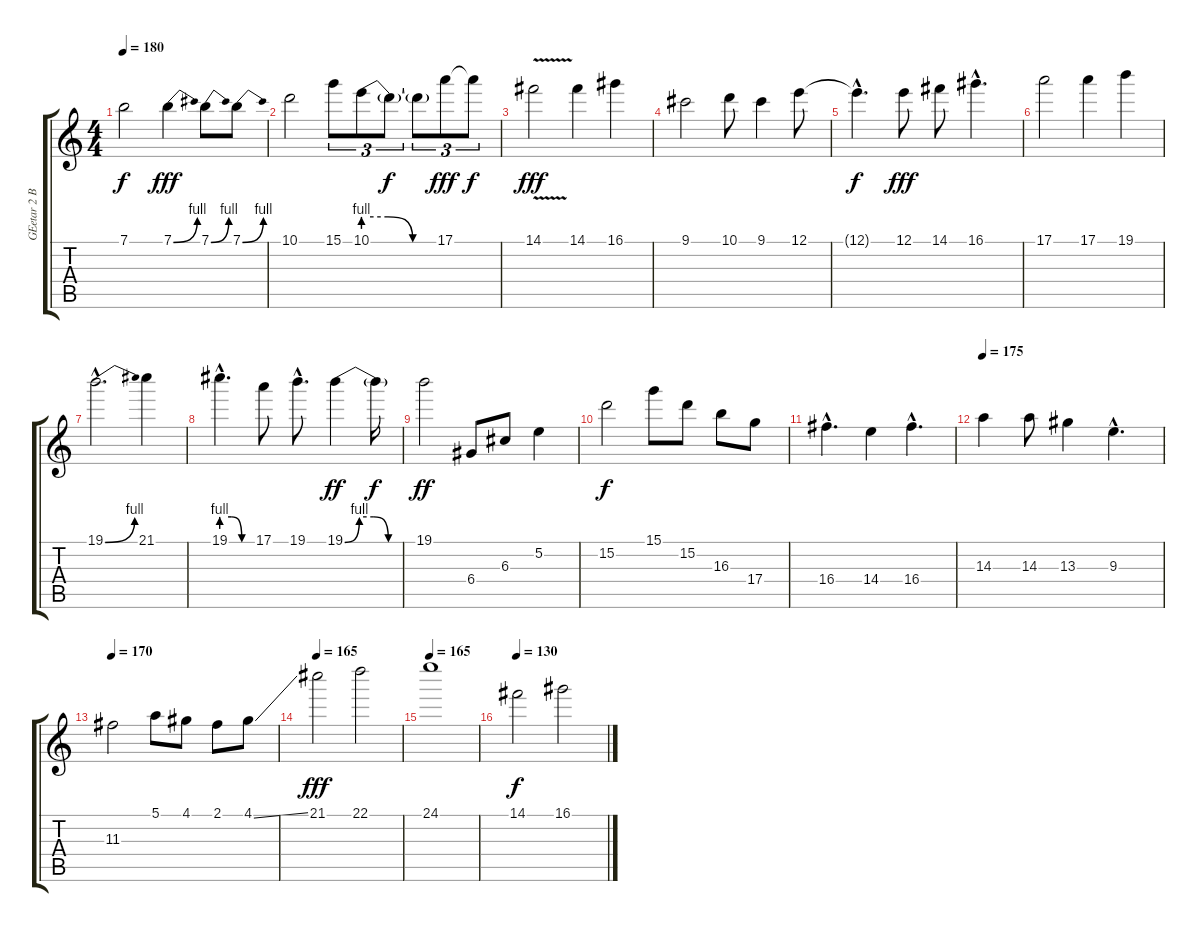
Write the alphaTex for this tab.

\track ("GEetar 2 Backup" "GEetar 2 B") {instrument acousticguitarsteel}
\staff {score tabs}
\tuning (E4 B3 G3 D3 A2 E2) {hide}
\ts (4 4)
\tempo 180
\clef g2
\ks c
7.1{t}.2{dy f} 7.1{be (bend 0 0 60 4)}.4{dy fff} 7.1{be (bend 0 0 60 4)}.8 7.1{be (bend 0 0 60 4)}.8 |
10.1.2 15.1.8{tu (3 2)} 10.1{be (custom 0 4 20 4 40 0 60 0)}.8{tu (3 2)} 10.1{t}.8{tu (3 2) dy f} 10.1{t}.8{tu (3 2)} 17.1.8{tu (3 2) dy fff} 17.1{t}.8{tu (3 2) dy f} |
14.1{v}.2{dy fff} 14.1.4 16.1.4 |
9.1.2 10.1.8 9.1.4 12.1.8 |
12.1{hac t}.4{d dy f} 12.1.8{dy fff} 14.1.8 16.1{hac}.4{d} |
17.1.2 17.1.4 19.1.4 |
19.1{be (bend 0 0 60 4) hac}.2{d} 21.1.4 |
19.1{be (custom 0 4 20 4 40 0 60 0) hac}.4{d} 17.1.8 19.1{hac}.8{d} 19.1{be (custom 0 0 15 4 30 4 45 0 60 0)}.4{dy ff} 19.1{t}.16{dy f} |
19.1.2{dy ff} 6.4.8 6.3.8 5.2.4 |
15.2.2{dy f} 15.1.8 15.2.8 16.3.8 17.4.8 |
16.4{hac}.4{d} 14.4.4 16.4{hac}.4{d} |
\tempo 175
14.3.4 14.3.8 13.3.4 9.3{hac}.4{d} |
\tempo 170
11.3.2 5.1.8 4.1.8 2.1.8 4.1{ss}.8 |
\tempo 165
21.1.2{dy fff} 22.1.2 |
\tempo 160
\tempo 165
24.1.1 |
\tempo 130
14.1.2{dy f} 16.1.2
